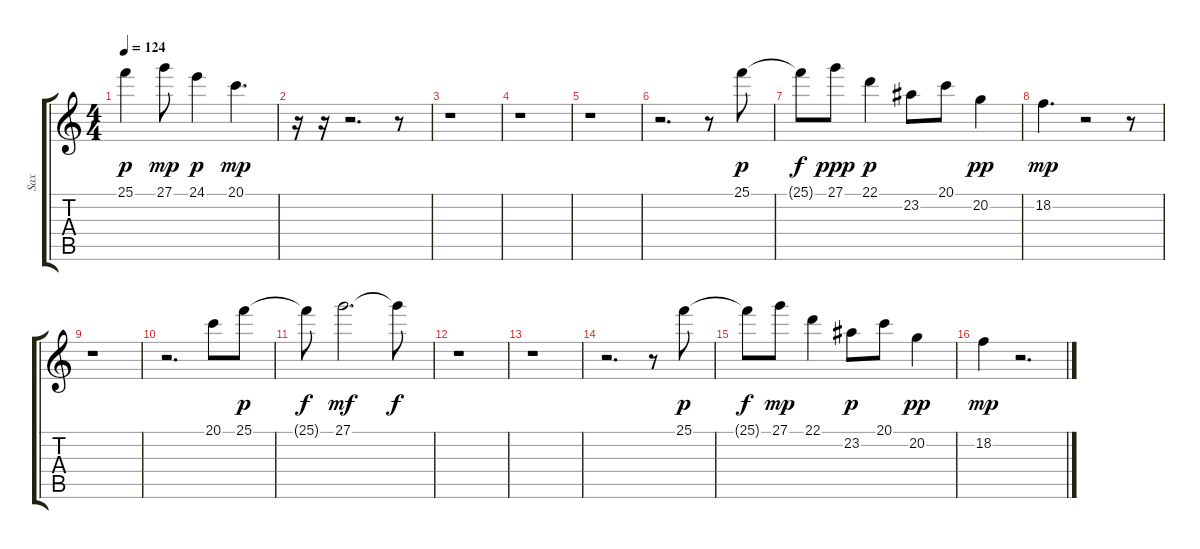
\track ("Sax" "Sax") {instrument sopranosax}
\staff {score tabs}
\tuning (E4 B3 G3 D3 A2 E2) {hide}
\ts (4 4)
\tempo 124
\clef g2
\ks c
25.1.4{dy p} 27.1.8{dy mp} 24.1.4{dy p} 20.1.4{d dy mp} |
r.16 r.16 r.2{d} r.8 |
r.1 |
r.1 |
r.1 |
r.2{d} r.8 25.1.8{dy p} |
25.1{t}.8{dy f} 27.1.8{dy ppp} 22.1.4{dy p} 23.2.8 20.1.8 20.2.4{dy pp} |
18.2.4{d dy mp} r.2 r.8 |
r.1 |
r.2{d} 20.1.8 25.1.8{dy p} |
25.1{t}.8{dy f} 27.1.2{d dy mf} 27.1{t}.8{dy f} |
r.1 |
r.1 |
r.2{d} r.8 25.1.8{dy p} |
25.1{t}.8{dy f} 27.1.8{dy mp} 22.1.4 23.2.8{dy p} 20.1.8 20.2.4{dy pp} |
18.2.4{dy mp} r.2{d}
